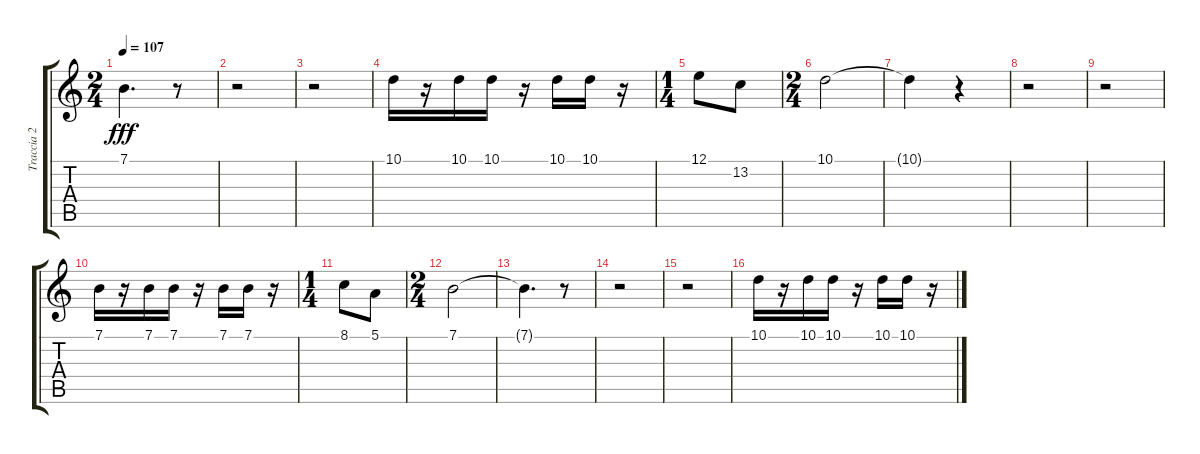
\track ("Traccia 2" "Traccia 2") {instrument trumpet}
\staff {score tabs}
\tuning (E4 B3 G3 D3 A2 E2) {hide}
\ts (2 4)
\tempo 107
\clef g2
\ks c
7.1{t}.4{d dy fff} r.8 |
r.2 |
r.2 |
10.1.16 r.16 10.1.16 10.1.16 r.16 10.1.16 10.1.16 r.16 |
\ts (1 4)
12.1.8 13.2.8 |
\ts (2 4)
10.1.2 |
10.1{t}.4 r.4 |
r.2 |
r.2 |
7.1.16 r.16 7.1.16 7.1.16 r.16 7.1.16 7.1.16 r.16 |
\ts (1 4)
8.1.8 5.1.8 |
\ts (2 4)
7.1.2 |
7.1{t}.4{d} r.8 |
r.2 |
r.2 |
10.1.16 r.16 10.1.16 10.1.16 r.16 10.1.16 10.1.16 r.16
